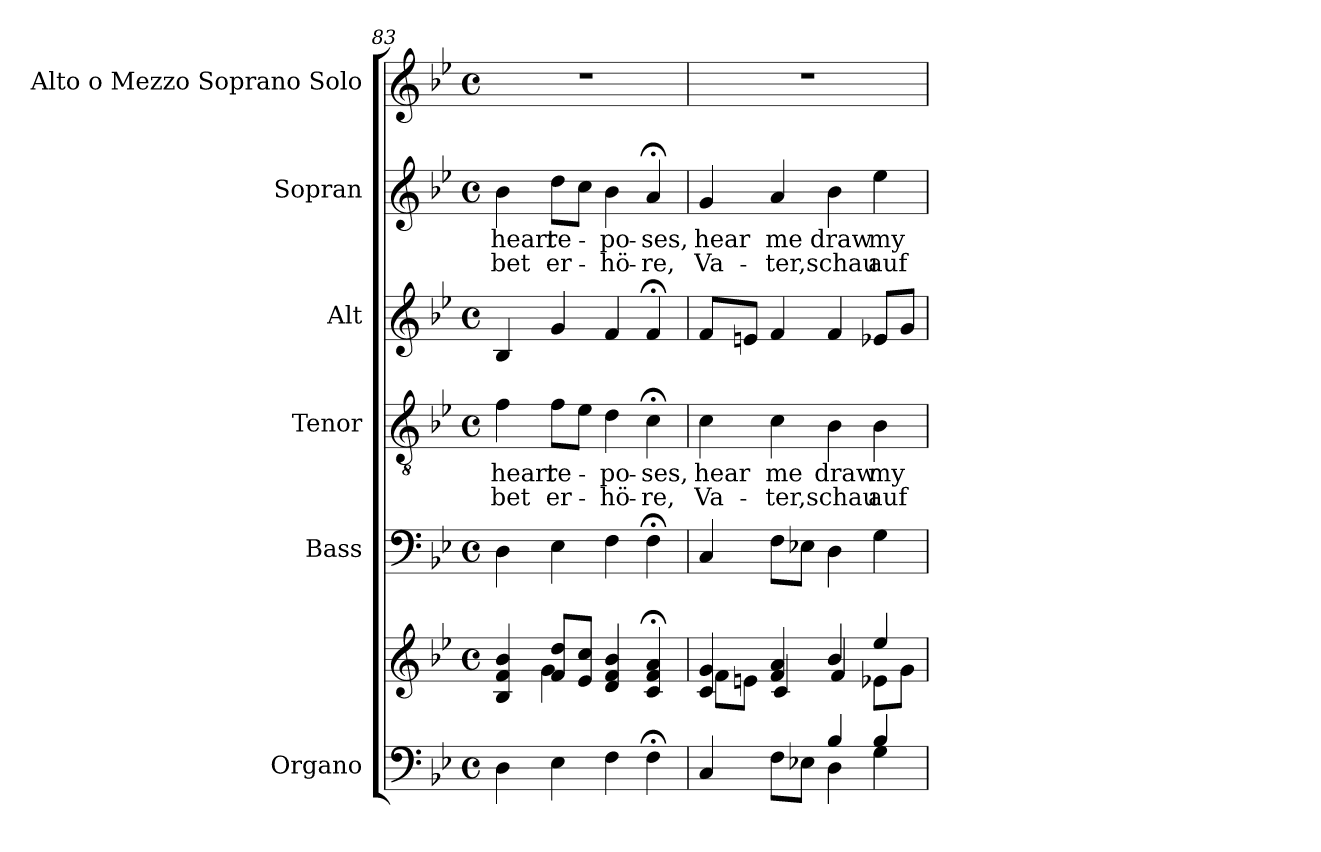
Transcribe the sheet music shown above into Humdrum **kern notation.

**kern	**kern	**kern	**kern	**text	**text	**kern	**kern	**text	**text	**kern
*part6	*part6	*part5	*part4	*part4	*part4	*part3	*part2	*part2	*part2	*part1
*staff7	*staff6	*staff5	*staff4	*staff4	*staff4	*staff3	*staff2	*staff2	*staff2	*staff1
*I"Organo	*	*I"Bass	*I"Tenor	*	*	*I"Alt	*I"Sopran	*	*	*I"Alto o Mezzo Soprano Solo
*	*	*I'B	*I'T	*	*	*I'A	*I'S	*	*	*I'S o l o
*clefF4	*clefG2	*clefF4	*clefGv2	*	*	*clefG2	*clefG2	*	*	*clefG2
*k[b-e-]	*k[b-e-]	*k[b-e-]	*k[b-e-]	*	*	*k[b-e-]	*k[b-e-]	*	*	*k[b-e-]
*M4/4	*M4/4	*M4/4	*M4/4	*	*	*M4/4	*M4/4	*	*	*M4/4
*met(c)	*met(c)	*met(c)	*met(c)	*	*	*met(c)	*met(c)	*	*	*met(c)
=83	=83	=83	=83	=83	=83	=83	=83	=83	=83	=83
*	*^	*	*	*	*	*	*	*	*	*
4D\	4B-/ 4f/ 4b-/	4ryy	4D\	4f\	heart	-bet	4B-/	4b-\	heart	-bet	1r
4E-\	8f/ 8dd/L	4g\	4E-\	8f\L	re-	er-	4g/	8dd\L	re-	er-	.
.	8e-/ 8cc/J	.	.	8e-\J	.	.	.	8cc\J	.	.	.
4F\	4d/ 4f/ 4b-/	2ryy	4F\	4d\	-po-	-hö-	4f/	4b-\	-po-	-hö-	.
4F;<\	4c/;< 4f/;< 4a/;<	.	4F;<\	4c;<\	-ses,	-re,	4f;</	4a;</	-ses,	-re,	.
=84	=84	=84	=84	=84	=84	=84	=84	=84	=84	=84	=84
*^	*	*	*	*	*	*	*	*	*	*	*
4C/	2ryy	4c/ 4g/	8f\L	4C/	4c\	hear	Va-	8f/L	4g/	hear	Va-	1r
.	.	.	8en\J	.	.	.	.	8en/J	.	.	.	.
8F\L	.	4f/ 4a/	4c/	8F\L	4c\	me	-ter,	4f/	4a/	me	-ter,	.
8E-X\J	.	.	.	8E-X\J	.	.	.	.	.	.	.	.
4B-/	4D\	4b-/	4f/	4D\	4B-\	draw	schau	4f/	4b-\	draw	schau	.
4B-/	4G\	4ee-/	8e-X\L	4G\	4B-\	my	auf	8e-X/L	4ee-\	my	auf	.
.	.	.	8g\J	.	.	.	.	8g/J	.	.	.	.
*v	*v	*	*	*	*	*	*	*	*	*	*	*
*	*v	*v	*	*	*	*	*	*	*	*	*
=	=	=	=	=	=	=	=	=	=	=
*-	*-	*-	*-	*-	*-	*-	*-	*-	*-	*-
